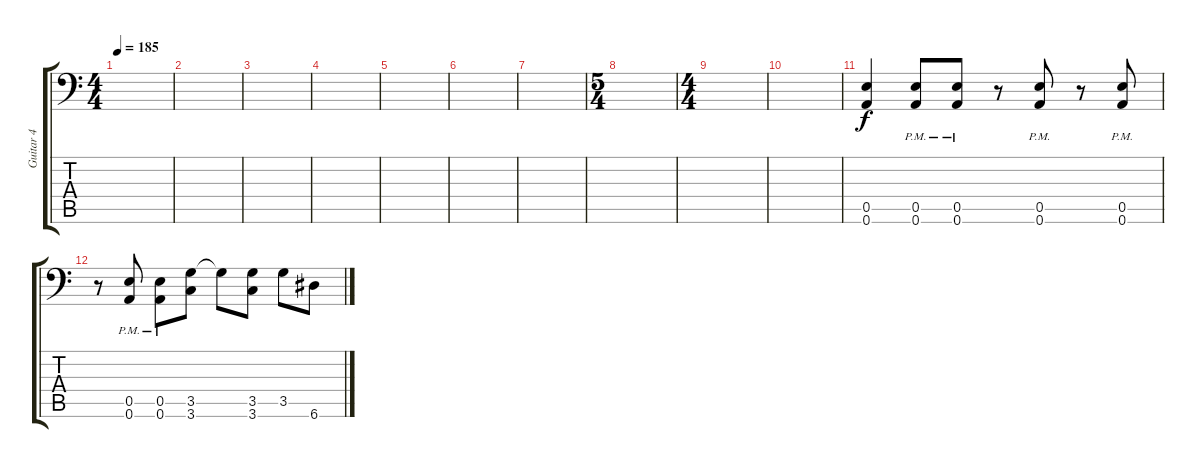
\track ("Guitar 4" "Guitar 4") {instrument distortionguitar}
\staff {score tabs}
\tuning (B3 Gb3 D3 A2 E2 A1) {hide}
\ts (4 4)
\tempo 185
\clef f4
\ks c
|
|
|
|
|
|
|
\ts (5 4)
|
\ts (4 4)
|
|
(0.5 0.6).4 (0.5{pm} 0.6{pm}).8 (0.5{pm} 0.6{pm}).8 r.8 (0.5{pm} 0.6{pm}).8 r.8 (0.5{pm} 0.6{pm}).8 |
r.8 (0.5{pm} 0.6{pm}).8 (0.5{pm} 0.6{pm}).8 (3.5 3.6).8 3.5{t}.8 (3.5 3.6).8 3.5.8 6.6.8
